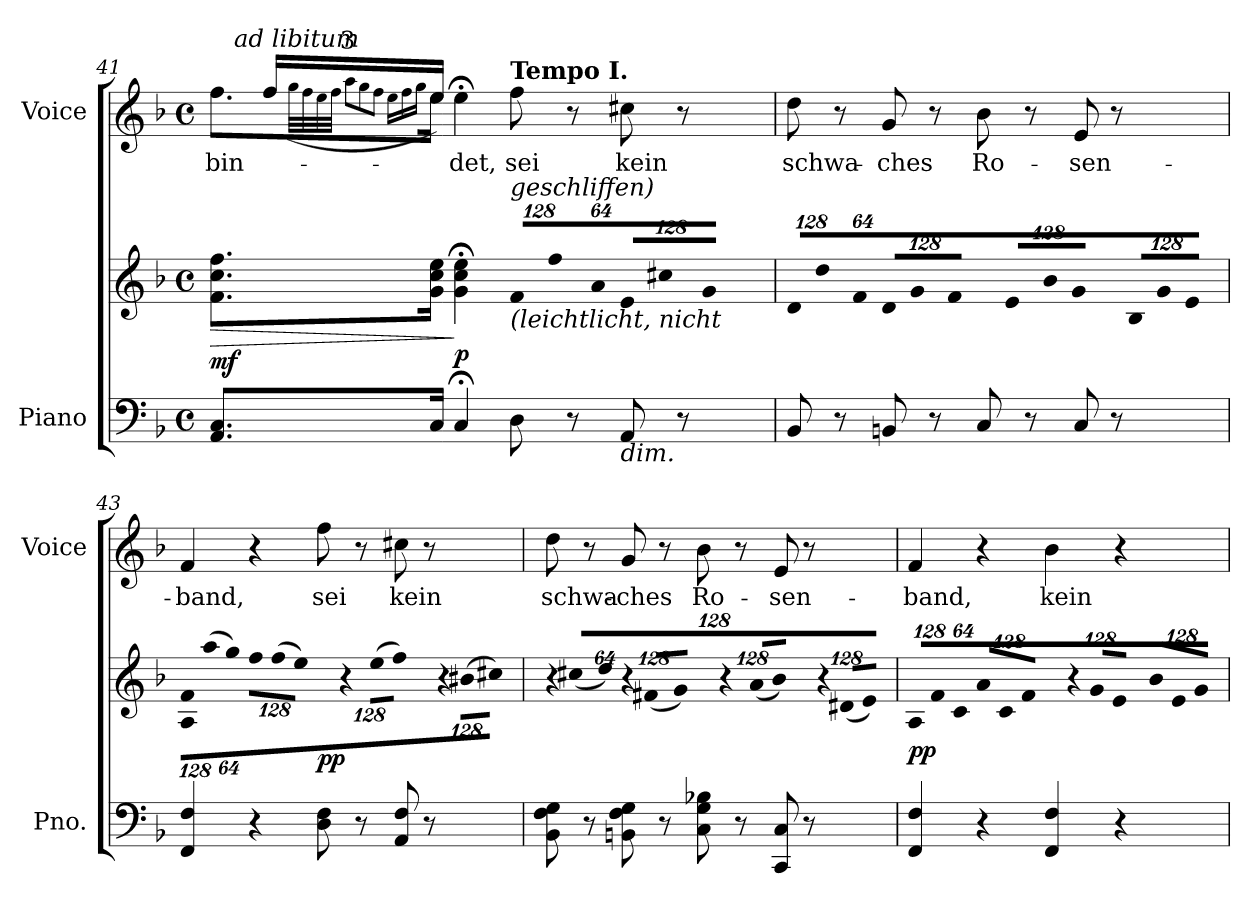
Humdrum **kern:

**kern	**kern	**dynam	**kern	**text
*part2	*part2	*part2	*part1	*part1
*staff3	*staff2	*staff2/3	*staff1	*staff1
*I"Piano	*	*	*I"Voice	*
*I'Pno.	*	*	*I'Voice	*
*clefF4	*clefG2	*	*clefG2	*
*k[b-]	*k[b-]	*	*k[b-]	*
*F:	*F:	*	*F:	*
*M4/4	*M4/4	*	*M4/4	*
*met(c)	*met(c)	*	*met(c)	*
*MM60	*MM60	*	*MM60	*
=41	=41	=41	=41	=41
!	!	!LO:HP:b	!	!
*	*	*	*^	*
!	!	!	!LO:TX:a:B:t=Adagio.	!	!
!	!	!	!	!	!LO:LY:b:color=#000000
*	*	*	*^	*^	*
8.AAi/ 8.CiL	8.fi\ 8.cci 8.ffiL	> mf	8ryy	8.ffi\	32ryy	8ryy	-bin-
.	.	.	.	.	128ryy	.	.
.	.	.	.	.	1024ryy	.	.
!	!	!	!	!	!LO:TX:a:i:t=ad libitum	!	!
.	.	.	.	.	2ryy	.	.
.	.	.	16ffi/LL	.	.	64..ryy	.
!	!	!	!	!	!	!LO:TX:a:t=3	!
.	.	.	.	.	.	2ryy	.
.	.	.	.	(32qggi\LLL	.	.	.
.	.	.	.	32qffi\	.	.	.
.	.	.	.	32qeei\	.	.	.
.	.	.	.	32qffi\JJJ	.	.	.
.	.	.	.	8qaai\L	.	.	.
.	.	.	.	8qggi\	.	.	.
.	.	.	.	8qffi\J	.	.	.
.	.	.	.	16qeei\LL	.	.	.
.	.	.	.	16qffi\	.	.	.
.	.	.	.	16qggi\JJ	.	.	.
16Ci/Jk	16gi\ 16cci 16eeiJk	.	16eei/JJ	16eei\Jk)	.	.	.
!	!	!	!	!	!	!	!LO:LY:b:color=#000000
4C;i/	4gi\; 4cci; 4eei;	] p	4ee;i\	4ryy	.	.	-det,
*	*Xbrackettup	*	*	*	*	*	*
!	!LO:N:vis=8	!	!	!	!	!	!
!	!	!	!LO:TX:a:B:t=Tempo I.	!	!	!	!
!	!LO:TX:b:i:t=(leichtlicht, nicht	!	!	!	!	!	!
!	!LO:TX:i:t=geschliffen)	!	!	!	!	!	!
!	!	!	!	!	!	!	!LO:LY:b:color=#000000
8Di\	1024%85fi\L	.	8ffi\	2ryy	.	.	sei
.	.	.	.	.	4ryy	.	.
!	!LO:N:vis=8	!	!	!	!	!	!
.	1024%85ffi\	.	.	.	.	.	.
8r	.	.	8r	.	.	.	.
.	.	.	.	.	.	4ryy	.
!	!LO:N:vis=8	!	!	!	!	!	!
.	512%43ai\J	.	.	.	.	.	.
!	!LO:N:vis=8	!	!	!	!	!	!
!LO:TX:b:i:t=dim.	!	!	!	!	!	!	!
!	!	!	!	!	!	!	!LO:LY:b:color=#000000
8AAi/	1024%85ei/L	.	8cc#Xi\	.	.	.	kein
.	.	.	.	.	8ryy	.	.
!	!LO:N:vis=8	!	!	!	!	!	!
.	1024%85cc#Xi/	.	.	.	.	.	.
8r	.	.	8r	.	.	.	.
.	.	.	.	.	.	16ryy	.
.	.	.	.	.	16ryy	.	.
!	!LO:N:vis=8	!	!	!	!	!	!
.	512%43gi/J	.	.	.	.	.	.
.	.	.	.	.	.	32ryy	.
.	.	.	.	.	64ryy	.	.
.	.	.	.	.	256..ryy	.	.
.	.	.	.	.	.	256ryy	.
!!LO:LB:g=z
=42	=42	=42	=42	=42	=42	=42	=42
!	!LO:N:vis=8	!	!	!	!	!	!
*	*	*	*v	*v	*v	*v	*
*	*	*	*^	*
*	*	*	*	*^	*
*	*	*	*	*	*^	*
!	!	!	!	!	!	!	!LO:LY:b:color=#000000
*	*	*	*v	*v	*v	*v	*
8BB-i/	1024%85di/L	.	8ddi\	schwa-
!	!LO:N:vis=8	!	!	!
.	1024%85ddi/	.	.	.
8r	.	.	8r	.
!	!LO:N:vis=8	!	!	!
.	512%43fi/J	.	.	.
!	!LO:N:vis=8	!	!	!
!	!	!	!	!LO:LY:b:color=#000000
8BBni/	1024%85di/L	.	8gi/	-ches
!	!LO:N:vis=8	!	!	!
.	1024%85gi/	.	.	.
8r	.	.	8r	.
!	!LO:N:vis=8	!	!	!
.	512%43fi/J	.	.	.
!	!LO:N:vis=8	!	!	!
!	!	!	!	!LO:LY:b:color=#000000
8Ci/	1024%85ei/L	.	8b-i\	Ro-
!	!LO:N:vis=8	!	!	!
.	1024%85b-i/	.	.	.
8r	.	.	8r	.
!	!LO:N:vis=8	!	!	!
.	512%43gi/J	.	.	.
!	!LO:N:vis=8	!	!	!
!	!	!	!	!LO:LY:b:color=#000000
8Ci/	1024%85B-i/L	.	8ei/	-sen-
!	!LO:N:vis=8	!	!	!
.	1024%85gi/	.	.	.
8r	.	.	8r	.
!	!LO:N:vis=8	!	!	!
.	512%43ei/J	.	.	.
=43	=43	=43	=43	=43
!	!LO:N:vis=8	!	!	!
!	!	!	!	!LO:LY:b:color=#000000
4FFi/ 4Fi	1024%85Ai\ 1024%85fiL	.	4fi/	-band,
!	!LO:N:vis=8	!	!	!
.	(1024%85aai\	.	.	.
!	!LO:N:vis=8	!	!	!
.	512%43ggi\J)	.	.	.
!	!LO:N:vis=8	!	!	!
4r	1024%85ffi\L	.	4r	.
!	!LO:N:vis=8	!	!	!
.	(1024%85ffi\	.	.	.
!	!LO:N:vis=8	!	!	!
.	512%43eei\J)	.	.	.
!	!LO:N:vis=8	!	!	!
!	!	!	!	!LO:LY:b:color=#000000
8Di\ 8Fi	1024%85r	pp	8ffi\	sei
!	!LO:N:vis=8	!	!	!
.	(1024%85eei\L	.	.	.
8r	.	.	8r	.
!	!LO:N:vis=8	!	!	!
.	512%43ffi\J)	.	.	.
!	!LO:N:vis=8	!	!	!
!	!	!	!	!LO:LY:b:color=#000000
8AAi/ 8Fi	1024%85r	.	8cc#Xi\	kein
!	!LO:N:vis=8	!	!	!
.	(1024%85b#Xi\L	.	.	.
8r	.	.	8r	.
!	!LO:N:vis=8	!	!	!
.	512%43cc#Xi\J)	.	.	.
=44	=44	=44	=44	=44
!	!LO:N:vis=8	!	!	!
!	!	!	!	!LO:LY:b:color=#000000
8BB-i\ 8Fi 8Gi	1024%85r	.	8ddi\	schwa-
!	!LO:N:vis=8	!	!	!
.	(1024%85cc#Xi\L	.	.	.
8r	.	.	8r	.
!	!LO:N:vis=8	!	!	!
.	512%43ddi\J)	.	.	.
!	!LO:N:vis=8	!	!	!
!	!	!	!	!LO:LY:b:color=#000000
8BBni\ 8Fi 8Gi	1024%85r	.	8gi/	-ches
!	!LO:N:vis=8	!	!	!
.	(1024%85f#Xi/L	.	.	.
8r	.	.	8r	.
!	!LO:N:vis=8	!	!	!
.	512%43gi/J)	.	.	.
!	!LO:N:vis=8	!	!	!
!	!	!	!	!LO:LY:b:color=#000000
8Ci\ 8Gi 8B-Xi	1024%85r	.	8b-i\	Ro-
!	!LO:N:vis=8	!	!	!
.	(1024%85ai/L	.	.	.
8r	.	.	8r	.
!	!LO:N:vis=8	!	!	!
.	512%43b-i/J)	.	.	.
!	!LO:N:vis=8	!	!	!
!	!	!	!	!LO:LY:b:color=#000000
8CCi/ 8Ci	1024%85r	.	8ei/	-sen-
!	!LO:N:vis=8	!	!	!
.	(1024%85d#Xi/L	.	.	.
8r	.	.	8r	.
!	!LO:N:vis=8	!	!	!
.	512%43ei/J)	.	.	.
!!LO:PB:g=z
=45	=45	=45	=45	=45
!	!LO:N:vis=8	!	!	!
!	!	!	!	!LO:LY:b:color=#000000
4FFi/ 4Fi	1024%85Ai/L	pp	4fi/	-band,
!	!LO:N:vis=8	!	!	!
.	1024%85fi/	.	.	.
!	!LO:N:vis=8	!	!	!
.	512%43ci/J	.	.	.
!	!LO:N:vis=8	!	!	!
4r	1024%85ai/L	.	4r	.
!	!LO:N:vis=8	!	!	!
.	1024%85ci/	.	.	.
!	!LO:N:vis=8	!	!	!
.	512%43fi/J	.	.	.
!	!LO:N:vis=8	!	!	!
!	!	!	!	!LO:LY:b:color=#000000
4FFi/ 4Fi	1024%85r	.	4b-i\	kein
!	!LO:N:vis=8	!	!	!
.	1024%85gi/L	.	.	.
!	!LO:N:vis=8	!	!	!
.	512%43ei/J	.	.	.
!	!LO:N:vis=8	!	!	!
4r	1024%85b-i/L	.	4r	.
!	!LO:N:vis=8	!	!	!
.	1024%85ei/	.	.	.
!	!LO:N:vis=8	!	!	!
.	512%43gi/J	.	.	.
=	=	=	=	=
*-	*-	*-	*-	*-
